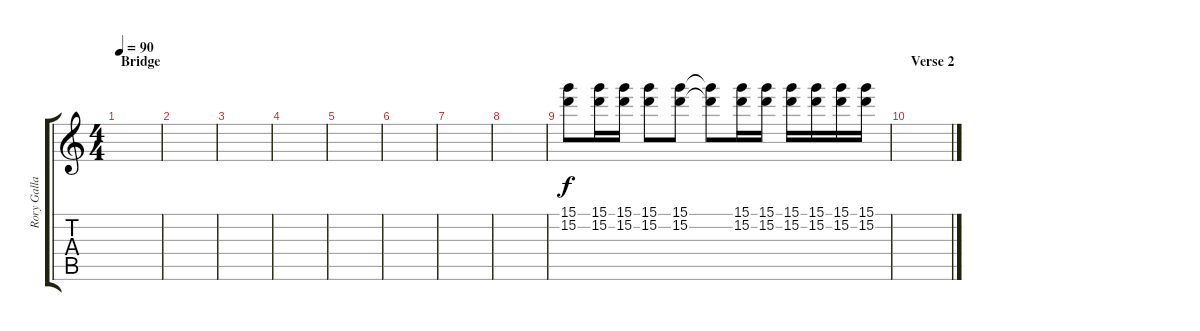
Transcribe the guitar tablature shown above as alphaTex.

\track ("Rory Gallagher" "Rory Galla") {instrument acousticguitarsteel}
\staff {score tabs}
\tuning (E4 B3 G3 D3 A2 E2) {hide}
\ts (4 4)
\section ("" "Bridge")
\tempo 90
\clef g2
\ks c
|
|
|
|
|
|
|
|
(15.1 15.2).8 (15.1 15.2).16 (15.1 15.2).16 (15.1 15.2).8 (15.1 15.2).8 (15.1{t} 15.2{t}).8 (15.1 15.2).16 (15.1 15.2).16 (15.1 15.2).16 (15.1 15.2).16 (15.1 15.2).16 (15.1 15.2).16 |
\section ("" "Verse 2")
